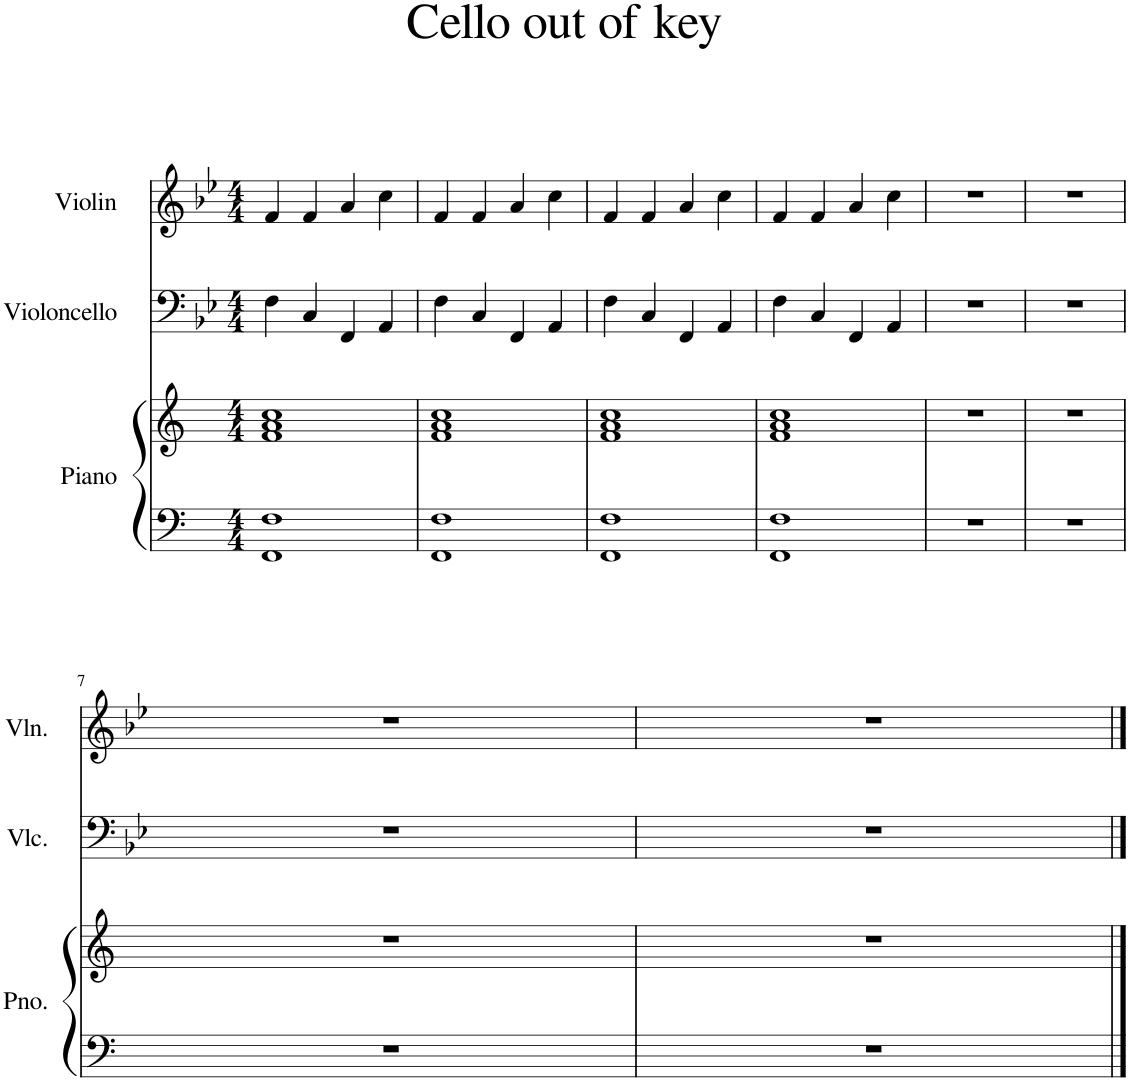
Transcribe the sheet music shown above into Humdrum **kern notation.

**kern	**kern	**kern	**kern
*part3	*part3	*part2	*part1
*staff4	*staff3	*staff2	*staff1
*I"Piano	*	*I"Violoncello	*I"Violin
*I'Pno.	*	*I'Vlc.	*I'Vln.
*clefF4	*clefG2	*clefF4	*clefG2
*k[]	*k[]	*k[b-e-]	*k[b-e-]
*M4/4	*M4/4	*M4/4	*M4/4
=1	=1	=1	=1
1FF 1F	1f 1a 1cc	4F\	4f/
.	.	4C/	4f/
.	.	4FF/	4a/
.	.	4AA/	4cc\
=2	=2	=2	=2
1FF 1F	1f 1a 1cc	4F\	4f/
.	.	4C/	4f/
.	.	4FF/	4a/
.	.	4AA/	4cc\
=3	=3	=3	=3
1FF 1F	1f 1a 1cc	4F\	4f/
.	.	4C/	4f/
.	.	4FF/	4a/
.	.	4AA/	4cc\
=4	=4	=4	=4
1FF 1F	1f 1a 1cc	4F\	4f/
.	.	4C/	4f/
.	.	4FF/	4a/
.	.	4AA/	4cc\
=5	=5	=5	=5
1r	1r	1r	1r
=6	=6	=6	=6
1r	1r	1r	1r
!!LO:LB:g=z
=7	=7	=7	=7
1r	1r	1r	1r
=8	=8	=8	=8
1r	1r	1r	1r
==	==	==	==
*-	*-	*-	*-
